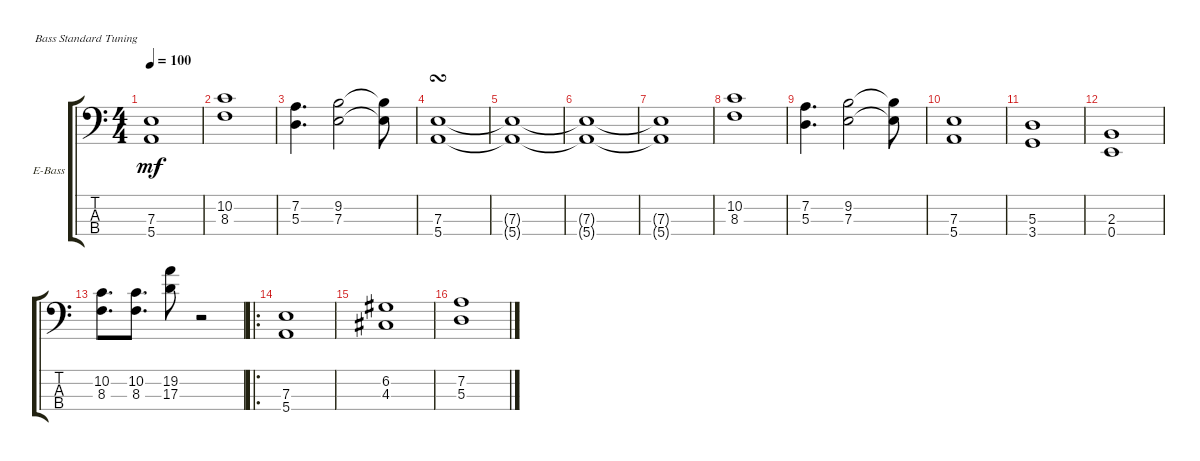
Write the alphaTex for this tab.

\defaultSystemsLayout 4
\bracketExtendMode groupsimilarinstruments
\firstSystemTrackNameOrientation horizontal
\otherSystemsTrackNameOrientation horizontal
\track ("Synth Bass" "E-Bass") {instrument electricbassfinger}
\staff {score tabs}
\tuning (G2 D2 A1 E1)
\ts (4 4)
\tempo 100
\clef f4
\ks c
(7.3{t} 5.4{t}).1{dy mf} |
(8.3 10.2).1 |
(5.3 7.2).4{d} (7.3 9.2).2 (7.3{t} 9.2{t}).8 |
(7.3 5.4{turn}).1 |
(7.3{t} 5.4{t}).1 |
(7.3{t} 5.4{t}).1 |
(7.3{t} 5.4{t}).1 |
(8.3 10.2).1 |
(5.3 7.2).4{d} (7.3 9.2).2 (7.3{t} 9.2{t}).8 |
(7.3 5.4).1 |
(3.4 5.3).1 |
(0.4 2.3).1 |
(8.3 10.2).8{d} (8.3 10.2).8{d} (19.2 17.3).8 r.2 |
\ro
(7.3 5.4).1 |
(4.3 6.2).1 |
(5.3 7.2).1
